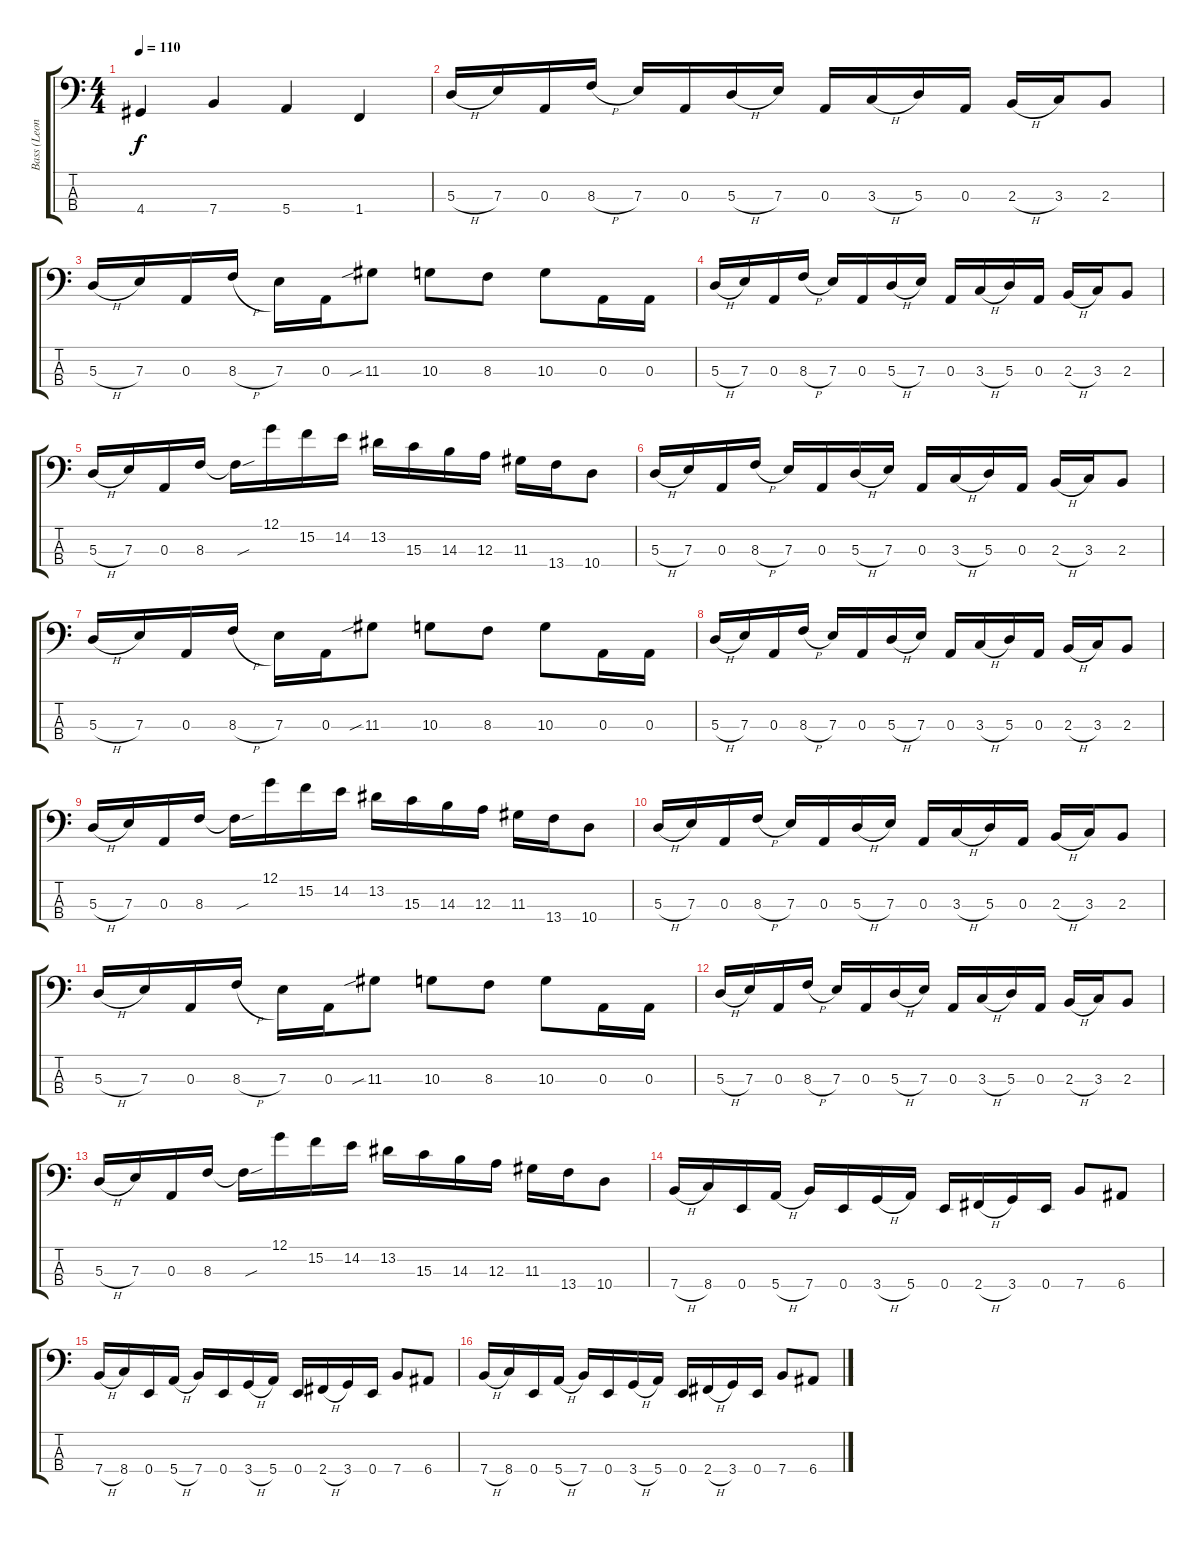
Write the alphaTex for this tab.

\track ("Bass (Leon)" "Bass (Leon") {instrument electricbassfinger}
\staff {score tabs}
\tuning (G2 D2 A1 E1) {hide}
\ts (4 4)
\tempo 110
\clef f4
\ks c
4.4.4{dy f} 7.4.4 5.4.4 1.4.4 |
5.3{h}.16 7.3.16 0.3.16 8.3{h}.16 7.3.16 0.3.16 5.3{h}.16 7.3.16 0.3.16 3.3{h}.16 5.3.16 0.3.16 2.3{h}.16 3.3.16 2.3.8 |
5.3{h}.16 7.3.16 0.3.16 8.3{h}.16 7.3.16 0.3.16 11.3{sib}.8 10.3.8 8.3.8 10.3.8 0.3.16 0.3.16 |
5.3{h}.16 7.3.16 0.3.16 8.3{h}.16 7.3.16 0.3.16 5.3{h}.16 7.3.16 0.3.16 3.3{h}.16 5.3.16 0.3.16 2.3{h}.16 3.3.16 2.3.8 |
5.3{h}.16 7.3.16 0.3.16 8.3.16 8.3{sou t}.16 12.1.16 15.2.16 14.2.16 13.2.16 15.3.16 14.3.16 12.3.16 11.3.16 13.4.16 10.4.8 |
5.3{h}.16 7.3.16 0.3.16 8.3{h}.16 7.3.16 0.3.16 5.3{h}.16 7.3.16 0.3.16 3.3{h}.16 5.3.16 0.3.16 2.3{h}.16 3.3.16 2.3.8 |
5.3{h}.16 7.3.16 0.3.16 8.3{h}.16 7.3.16 0.3.16 11.3{sib}.8 10.3.8 8.3.8 10.3.8 0.3.16 0.3.16 |
5.3{h}.16 7.3.16 0.3.16 8.3{h}.16 7.3.16 0.3.16 5.3{h}.16 7.3.16 0.3.16 3.3{h}.16 5.3.16 0.3.16 2.3{h}.16 3.3.16 2.3.8 |
5.3{h}.16 7.3.16 0.3.16 8.3.16 8.3{sou t}.16 12.1.16 15.2.16 14.2.16 13.2.16 15.3.16 14.3.16 12.3.16 11.3.16 13.4.16 10.4.8 |
5.3{h}.16 7.3.16 0.3.16 8.3{h}.16 7.3.16 0.3.16 5.3{h}.16 7.3.16 0.3.16 3.3{h}.16 5.3.16 0.3.16 2.3{h}.16 3.3.16 2.3.8 |
5.3{h}.16 7.3.16 0.3.16 8.3{h}.16 7.3.16 0.3.16 11.3{sib}.8 10.3.8 8.3.8 10.3.8 0.3.16 0.3.16 |
5.3{h}.16 7.3.16 0.3.16 8.3{h}.16 7.3.16 0.3.16 5.3{h}.16 7.3.16 0.3.16 3.3{h}.16 5.3.16 0.3.16 2.3{h}.16 3.3.16 2.3.8 |
5.3{h}.16 7.3.16 0.3.16 8.3.16 8.3{sou t}.16 12.1.16 15.2.16 14.2.16 13.2.16 15.3.16 14.3.16 12.3.16 11.3.16 13.4.16 10.4.8 |
7.4{h}.16 8.4.16 0.4.16 5.4{h}.16 7.4.16 0.4.16 3.4{h}.16 5.4.16 0.4.16 2.4{h}.16 3.4.16 0.4.16 7.4.8 6.4.8 |
7.4{h}.16 8.4.16 0.4.16 5.4{h}.16 7.4.16 0.4.16 3.4{h}.16 5.4.16 0.4.16 2.4{h}.16 3.4.16 0.4.16 7.4.8 6.4.8 |
7.4{h}.16 8.4.16 0.4.16 5.4{h}.16 7.4.16 0.4.16 3.4{h}.16 5.4.16 0.4.16 2.4{h}.16 3.4.16 0.4.16 7.4.8 6.4.8
